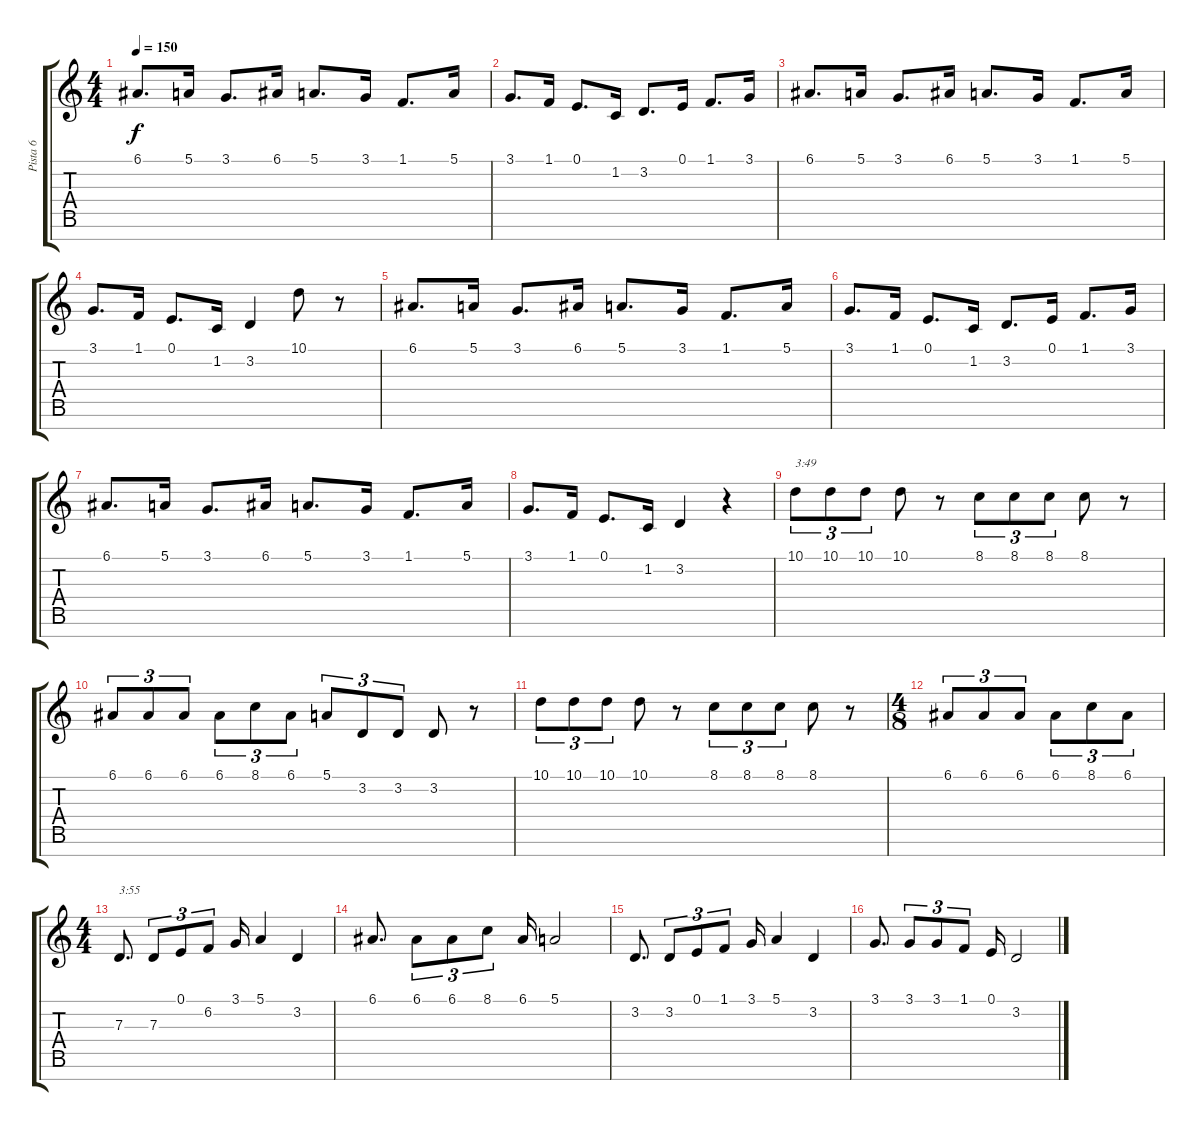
\track ("Pista 6" "Pista 6") {instrument panflute}
\staff {score tabs}
\tuning (E4 B3 G3 D3 A2 E2 B1) {hide}
\ts (4 4)
\tempo 150
\clef g2
\ks c
6.1.8{d dy f} 5.1.16 3.1.8{d} 6.1.16 5.1.8{d} 3.1.16 1.1.8{d} 5.1.16 |
3.1.8{d} 1.1.16 0.1.8{d} 1.2.16 3.2.8{d} 0.1.16 1.1.8{d} 3.1.16 |
6.1.8{d} 5.1.16 3.1.8{d} 6.1.16 5.1.8{d} 3.1.16 1.1.8{d} 5.1.16 |
3.1.8{d} 1.1.16 0.1.8{d} 1.2.16 3.2.4 10.1.8 r.8 |
6.1.8{d} 5.1.16 3.1.8{d} 6.1.16 5.1.8{d} 3.1.16 1.1.8{d} 5.1.16 |
3.1.8{d} 1.1.16 0.1.8{d} 1.2.16 3.2.8{d} 0.1.16 1.1.8{d} 3.1.16 |
6.1.8{d} 5.1.16 3.1.8{d} 6.1.16 5.1.8{d} 3.1.16 1.1.8{d} 5.1.16 |
3.1.8{d} 1.1.16 0.1.8{d} 1.2.16 3.2.4 r.4 |
10.1.8{tu (3 2) txt "3:49"} 10.1.8{tu (3 2)} 10.1.8{tu (3 2)} 10.1.8 r.8 8.1.8{tu (3 2)} 8.1.8{tu (3 2)} 8.1.8{tu (3 2)} 8.1.8 r.8 |
6.1.8{tu (3 2)} 6.1.8{tu (3 2)} 6.1.8{tu (3 2)} 6.1.8{tu (3 2)} 8.1.8{tu (3 2)} 6.1.8{tu (3 2)} 5.1.8{tu (3 2)} 3.2.8{tu (3 2)} 3.2.8{tu (3 2)} 3.2.8 r.8 |
10.1.8{tu (3 2)} 10.1.8{tu (3 2)} 10.1.8{tu (3 2)} 10.1.8 r.8 8.1.8{tu (3 2)} 8.1.8{tu (3 2)} 8.1.8{tu (3 2)} 8.1.8 r.8 |
\ts (4 8)
6.1.8{tu (3 2)} 6.1.8{tu (3 2)} 6.1.8{tu (3 2)} 6.1.8{tu (3 2)} 8.1.8{tu (3 2)} 6.1.8{tu (3 2)} |
\ts (4 4)
7.3.8{d txt "3:55"} 7.3.8{tu (3 2)} 0.1.8{tu (3 2)} 6.2.8{tu (3 2)} 3.1.16 5.1.4 3.2.4 |
6.1.8{d} 6.1.8{tu (3 2)} 6.1.8{tu (3 2)} 8.1.8{tu (3 2)} 6.1.16 5.1.2 |
3.2.8{d} 3.2.8{tu (3 2)} 0.1.8{tu (3 2)} 1.1.8{tu (3 2)} 3.1.16 5.1.4 3.2.4 |
3.1.8{d} 3.1.8{tu (3 2)} 3.1.8{tu (3 2)} 1.1.8{tu (3 2)} 0.1.16 3.2.2
